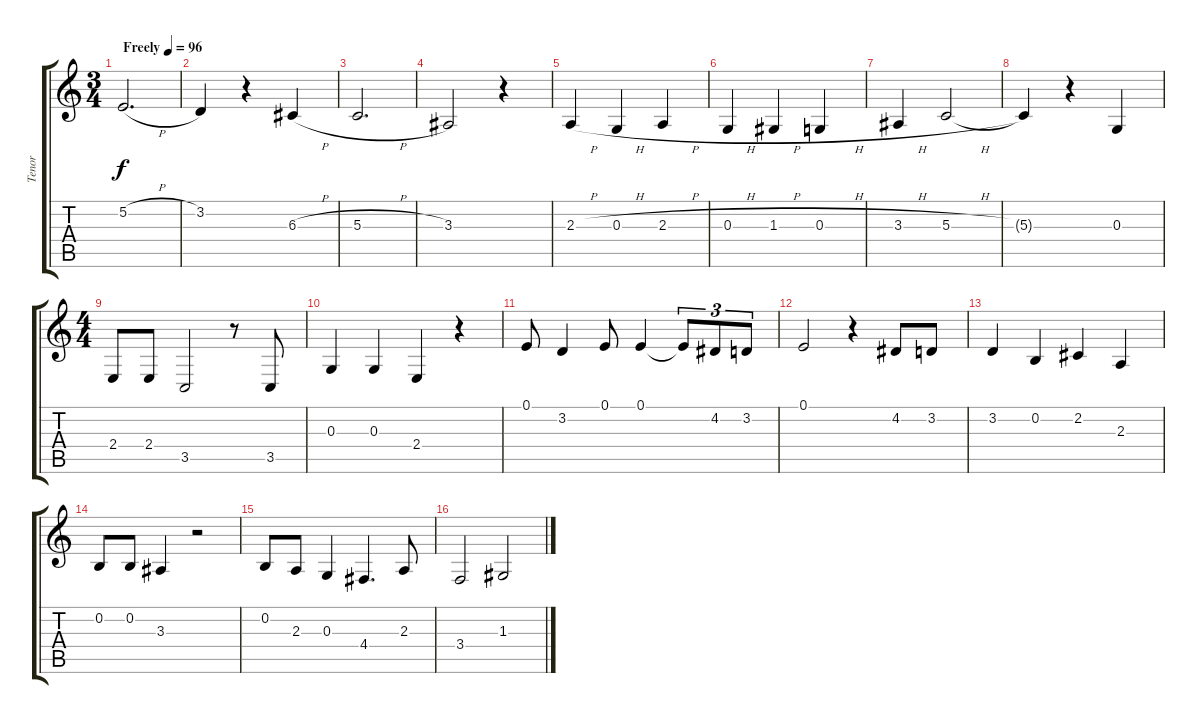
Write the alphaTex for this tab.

\track ("Tenor" "Tenor") {instrument lead6voice}
\staff {score tabs}
\tuning (E4 B3 G3 D3 A2 E2) {hide}
\ts (3 4)
\tempo (96 "Freely")
\clef g2
\ks c
5.2{h}.2{d dy f instrument lead6voice} |
3.2.4 r.4 6.3{h}.4 |
5.3{h}.2{d} |
3.3.2 r.4 |
2.3{h}.4 0.3{h}.4 2.3{h}.4 |
0.3{h}.4 1.3{h}.4 0.3{h}.4 |
3.3{h}.4 5.3{h}.2 |
5.3{t}.4 r.4 0.3.4 |
\ts (4 4)
2.4.8 2.4.8 3.5.2 r.8 3.5.8 |
0.3.4 0.3.4 2.4.4 r.4 |
0.1.8 3.2.4 0.1.8 0.1.4 0.1{t}.8{tu (3 2)} 4.2.8{tu (3 2)} 3.2.8{tu (3 2)} |
0.1.2 r.4 4.2.8 3.2.8 |
3.2.4 0.2.4 2.2.4 2.3.4 |
0.2.8 0.2.8 3.3.4 r.2 |
0.2.8 2.3.8 0.3.4 4.4.4{d} 2.3.8 |
3.4.2 1.3.2
